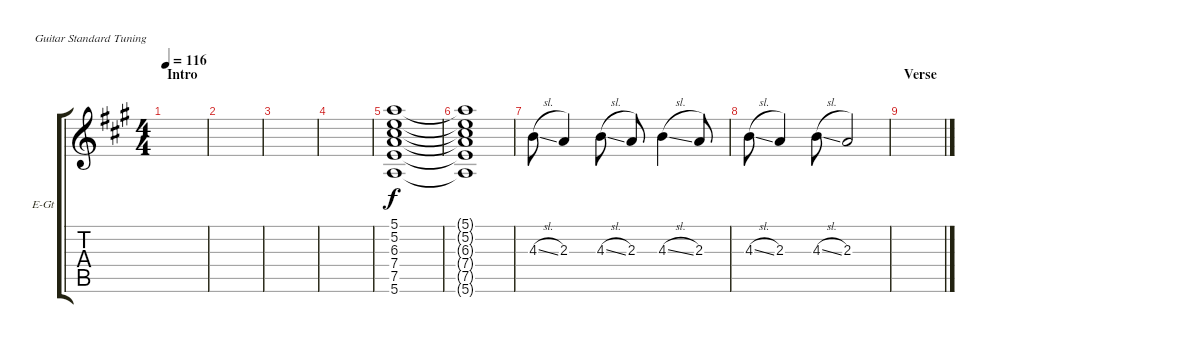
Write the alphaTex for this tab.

\defaultSystemsLayout 4
\bracketExtendMode groupsimilarinstruments
\firstSystemTrackNameOrientation horizontal
\otherSystemsTrackNameOrientation horizontal
\track ("Electric Guitar" "E-Gt") {instrument overdrivenguitar}
\staff {score tabs}
\tuning (E4 B3 G3 D3 A2 E2)
\ts (4 4)
\section ("" "Intro")
\tempo 116
\clef g2
\scale
0.536122
\ks a
|
\scale
0.231939 |
\scale
0.231939 |
\scale
0.333333 |
\scale
0.333333 (5.6 7.5 5.2 7.4 6.3 5.1).1 |
\scale
0.333333 (5.6{t} 7.5{t} 5.2{t} 7.4{t} 6.3{t} 5.1{t}).1 |
\scale
0.333333 4.3{sl}.8 2.3.4 4.3{sl}.8 2.3.8 4.3{sl}.4 2.3.8 |
\scale
0.333333 4.3{sl}.8 2.3.4 4.3{sl}.8 2.3.2 |
\section ("" "Verse")
\scale
0.333333 |
\scale
0.333333 |
\scale
0.333333 |
\scale
0.333333 |
\scale
0.333333 |
\scale
0.333333 |
\scale
0.333333 |
\scale
0.333333
